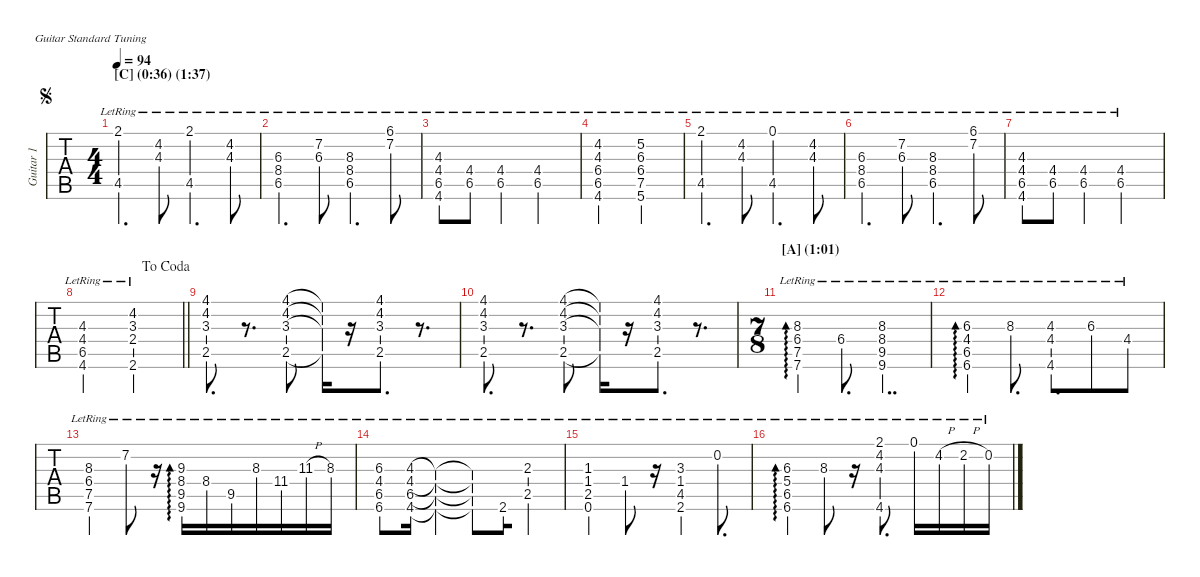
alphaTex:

\hideDynamics
\bracketExtendMode nobrackets
\multiTrackTrackNamePolicy allsystems
\firstSystemTrackNameMode fullname
\otherSystemsTrackNameMode fullname
\otherSystemsTrackNameOrientation horizontal
\track ("Guitar 1" "Guitar 1") {instrument electricguitarjazz}
\staff {tabs}
\tuning (E4 B3 G3 D3 A2 E2)
\ts (4 4)
\beaming (8 2 2 2 2)
\section ("C" "(0:36) (1:37)")
\scale
1.00801
\jump segno
\tempo 94
\accidentals auto
\clef g2
\ottava regular
\simile none
\ks c
(2.1{lr acc #} 4.5{lr acc #}).4{d dy mf} (4.2{lr acc #} 4.3{lr}).8 (2.1{lr acc #} 4.5{lr acc #}).4{d} (4.2{lr acc #} 4.3{lr}).8 |
\scale
1.00225 (6.3{lr acc #} 6.5{lr acc #} 8.4{lr acc #}).4{d} (7.2{lr acc #} 6.3{lr acc #}).8 (8.3{lr acc #} 6.5{lr acc #} 8.4{lr acc #}).4{d} (6.1{lr acc #} 7.2{lr acc #}).8 |
\scale
0.989732 (4.3{lr} 4.4{lr acc #} 6.5{lr acc #} 4.6{lr acc #}).8 (4.4{lr acc #} 6.5{lr acc #}).8 (4.4{lr acc #} 6.5{lr acc #}).4 (4.4{lr acc #} 6.5{lr acc #}).2 |
\scale
1.00932 (4.6{lr acc #} 6.5{lr acc #} 4.2{lr acc #} 6.4{lr acc #} 4.3{lr}).2 (5.6{lr} 7.5{lr} 5.2{lr} 6.4{lr acc #} 6.3{lr acc #}).2 |
\scale
0.993077 (2.1{lr acc #} 4.5{lr acc #}).4{d} (4.2{lr acc #} 4.3{lr}).8 (0.1{lr} 4.5{lr acc #}).4{d} (4.2{lr acc #} 4.3{lr}).8 |
\scale
0.997601 (6.3{lr acc #} 6.5{lr acc #} 8.4{lr acc #}).4{d} (7.2{lr acc #} 6.3{lr acc #}).8 (8.3{lr acc #} 6.5{lr acc #} 8.4{lr acc #}).4{d} (6.1{lr acc #} 7.2{lr acc #}).8 |
\scale
1.0608 (4.3{lr} 4.4{lr acc #} 6.5{lr acc #} 4.6{lr acc #}).8 (4.4{lr acc #} 6.5{lr acc #}).8 (4.4{lr acc #} 6.5{lr acc #}).4 (4.4{lr acc #} 6.5{lr acc #}).2 |
\scale
0.980645
\jump dacoda
\barLineRight lightlight
(4.6{lr acc #} 4.4{lr acc #} 4.3{lr} 6.5{lr acc #}).2 (4.2{lr acc #} 3.3{lr acc #} 2.4{lr} 2.6{lr acc #}).2 |
\scale
0.979602 (4.1{acc #} 3.3{acc #} 2.5 4.2{acc #}).8{d} r.8{d} (4.1{acc #} 3.3{acc #} 2.5 4.2{acc #}).8 (4.1{t acc #} 3.3{t acc #} 2.5{t} 4.2{t acc #}).16 r.16 (4.1{acc #} 3.3{acc #} 2.5 4.2{acc #}).8{d} r.8{d} |
\scale
0.978949 (4.1{acc #} 3.3{acc #} 2.5 4.2{acc #}).8{d} r.8{d} (4.1{acc #} 3.3{acc #} 2.5 4.2{acc #}).8 (4.1{t acc #} 3.3{t acc #} 2.5{t} 4.2{t acc #}).16 r.16 (4.1{acc #} 3.3{acc #} 2.5 4.2{acc #}).8{d} r.8{d} |
\ts (7 8)
\beaming (8 3 2 2)
\section ("A" "(1:01)")
\scale
1.01011 (8.3{lr acc #} 6.4{lr acc #} 7.5{lr} 7.6{lr}).4{ad 240} 6.4{lr acc #}.8{d} (8.3{lr acc #} 8.4{lr acc #} 9.5{lr acc #} 9.6{lr acc #}).4{dd} |
\scale
0.999775 (6.3{lr acc #} 4.4{lr acc #} 6.5{lr acc #} 6.6{lr acc #}).4{ad 0} 8.3{lr acc #}.8{d} (4.3{lr} 4.6{lr acc #} 4.4{lr acc #}).8{d beam merge} 6.3{lr acc #}.8 4.4{lr acc #}.8 |
\scale
0.990112 (8.3{lr acc #} 6.4{lr acc #} 7.6{lr} 7.5{lr}).4 7.2{lr acc #}.8 r.16 (9.3{lr} 8.4{lr acc #} 9.5{lr acc #} 9.6{lr acc #}).16{ad 0} 8.4{lr acc #}.16 9.5{lr acc #}.16{beam merge} 8.3{lr acc #}.16 11.4{lr acc #}.16 11.3{h lr acc #}.16 8.3{lr acc #}.16 |
\scale
1.01333 (6.3{lr acc #} 4.4{lr acc #} 6.6{lr acc #} 6.5{lr acc #}).8 (4.3{lr} 4.4{lr acc #} 4.6{lr acc #} 6.5{lr acc #}).16 (4.6{lr t acc #} 4.4{lr t acc #} 4.3{lr t} 6.5{lr t acc #}).4 (4.6{lr t acc #} 4.4{lr t acc #} 4.3{lr t} 6.5{lr t acc #}).8 2.6{lr acc #}.16{beam merge} (2.3{lr} 2.5{lr}).4 |
\scale
0.993114 (2.5{lr} 1.3{lr acc #} 1.4{lr acc #} 0.6{lr}).4 1.4{lr acc #}.8 r.16 (3.3{lr acc #} 1.4{lr acc #} 2.6{lr acc #} 4.5{lr acc #}).4 0.2{lr}.8{d} |
\scale
0.993553 (5.4{lr} 6.5{lr acc #} 6.6{lr acc #} 6.3{lr acc #}).4{ad 0} 8.3{lr acc #}.8 r.16 (2.1{lr acc #} 4.3{lr} 4.6{lr acc #} 4.2{lr acc #}).8{d} 0.1{lr}.16 4.2{h lr acc #}.16 2.2{h lr acc #}.16 0.2{lr}.16
